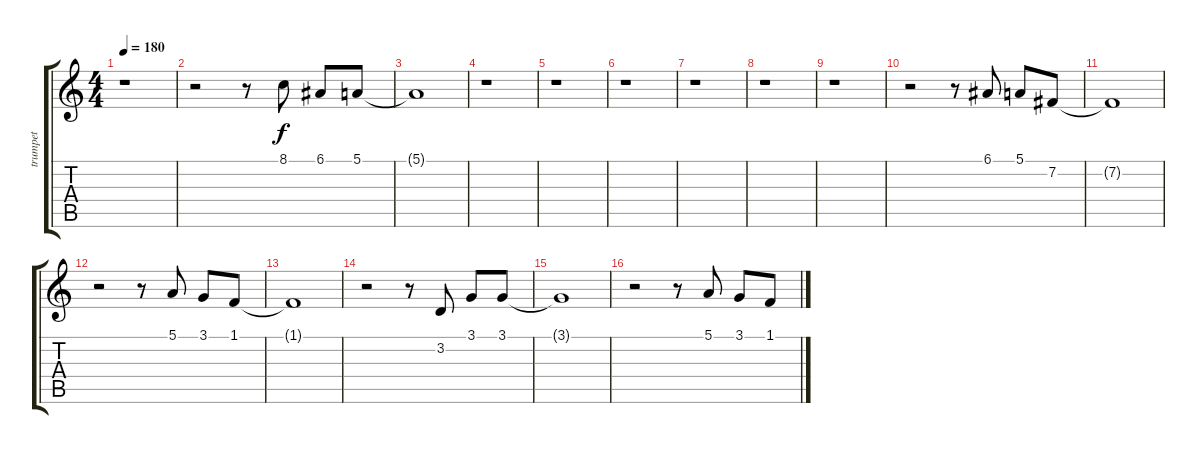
\track ("trumpet" "trumpet") {instrument trumpet}
\staff {score tabs}
\tuning (E4 B3 G3 D3 A2 E2) {hide}
\ts (4 4)
\tempo 180
\clef g2
\ks c
r.1{dy f} |
r.2 r.8 8.1.8 6.1.8 5.1.8 |
5.1{t}.1 |
r.1 |
r.1 |
r.1 |
r.1 |
r.1 |
r.1 |
r.2 r.8 6.1.8 5.1.8 7.2.8 |
7.2{t}.1 |
r.2 r.8 5.1.8 3.1.8 1.1.8 |
1.1{t}.1 |
r.2 r.8 3.2.8 3.1.8 3.1.8 |
3.1{t}.1 |
r.2 r.8 5.1.8 3.1.8 1.1.8
